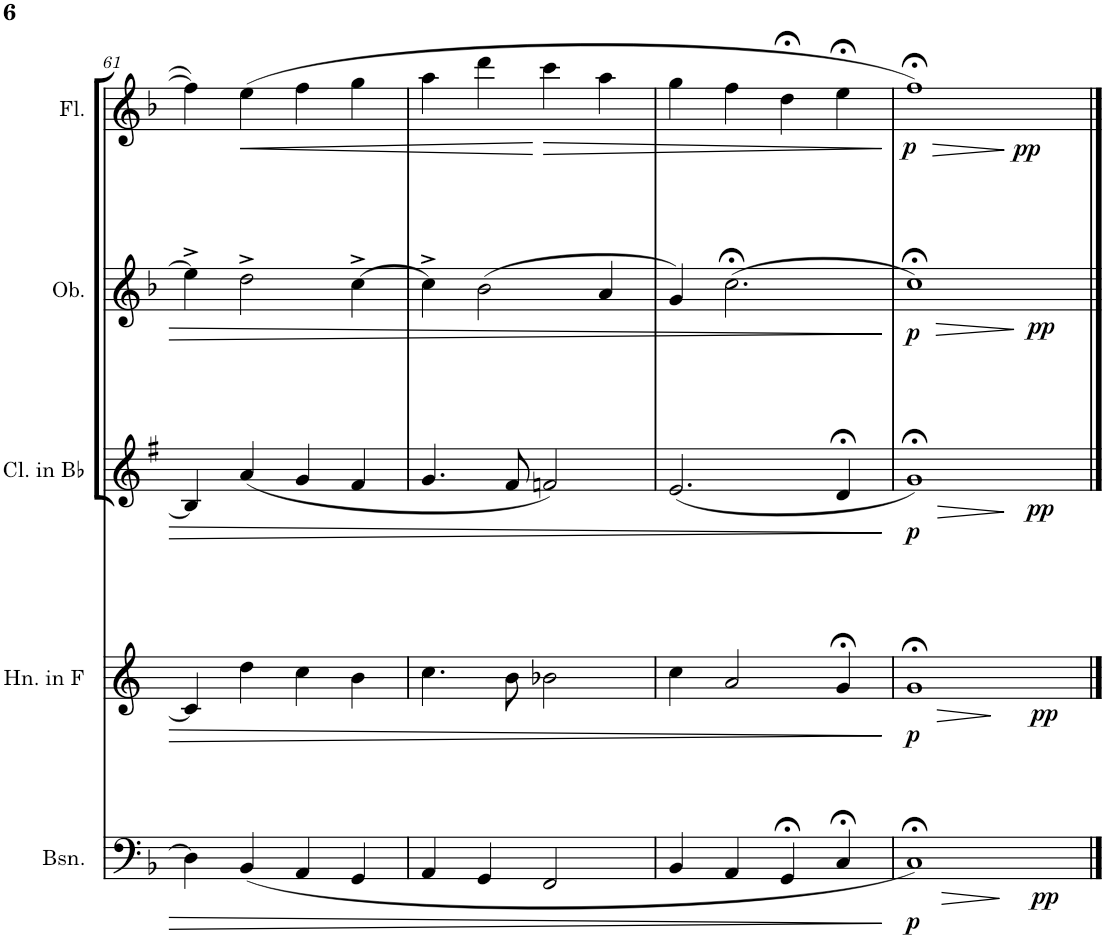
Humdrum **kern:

**kern	**dynam	**kern	**dynam	**kern	**dynam	**kern	**dynam	**kern	**dynam
*part5	*part5	*part4	*part4	*part3	*part3	*part2	*part2	*part1	*part1
*staff5	*staff5	*staff4	*staff4	*staff3	*staff3	*staff2	*staff2	*staff1	*staff1
*I"Bassoon	*	*I"Horn in F	*	*I"Clarinet in Bb	*	*I"Oboe	*	*I"Flute	*
*I'Bsn.	*	*I'Hn. in F	*	*I'Cl. in Bb	*	*I'Ob.	*	*I'Fl.	*
!!LO:PB:g=z
*clefF4	*	*clefG2	*	*clefG2	*	*clefG2	*	*clefG2	*
*	*	*Trd4c7	*	*Trd1c2	*	*	*	*	*
*k[b-]	*	*k[]	*	*k[f#]	*	*k[b-]	*	*k[b-]	*
*M4/4	*	*M4/4	*	*M4/4	*	*M4/4	*	*M4/4	*
=61	=61	=61	=61	=61	=61	=61	=61	=61	=61
4D\]	.	4c/]	.	4B/]	.	4ee^\]	.	4ff\]	.
!	!	!	!	!	!	!	!	!	!LO:HP:b
(4BB-/	.	4dd\	.	(4a/	.	2dd^\	.	(4ee\	<
4AA/	.	4cc\	.	4g/	.	.	.	4ff\	.
4GG/	.	4b\	.	4f#/	.	[4cc^\	.	4gg\	.
=62	=62	=62	=62	=62	=62	=62	=62	=62	=62
4AA/	.	4.cc\	.	4.g/	.	4cc^\]	.	4aa\	.
4GG/	.	.	.	.	.	(2b-\	.	4ddd\	.
.	.	8b\	.	8f#/	.	.	.	.	.
!	!	!	!	!	!	!	!	!	!LO:HP:n=1:b
2FF/	.	2b-X\	.	2fn/)	.	.	.	4ccc\	[ >
.	.	.	.	.	.	4a/	.	4aa\	.
=63	=63	=63	=63	=63	=63	=63	=63	=63	=63
4BB-/	.	4cc\	.	(2.e/	.	4g/)	.	4gg\	.
4AA/	.	2a/	.	.	.	(2.cc;<\	.	4ff\	.
4GG;</	.	.	.	.	.	.	.	4dd;<\	.
4C;</	.	4g;</	.	4d;</	.	.	.	4ee;<\	.
.	.	.	.	.	.	.	.	.	]
=64	=64	=64	=64	=64	=64	=64	=64	=64	=64
!	!LO:HP:b	!	!	!	!	!	!	!	!
!	!LO:DY:n=1:b	!	!LO:DY:b	!	!LO:DY:b	!	!LO:DY:b	!	!LO:DY:b
*^	*	*^	*	*^	*	*^	*	*^	*
1C;<)	2.ryy	> p	1g;<	2.ryy	p	1g;<)	2.ryy	p	1cc;<)	2.ryy	p	1ff;<)	2ryy	p
.	.	.	.	.	.	.	.	.	.	.	.	.	8ryy	.
!	!	!	!	!	!	!	!	!	!	!	!	!	!	!LO:DY:b
.	.	.	.	.	.	.	.	.	.	.	.	.	4.ryy	pp
!	!	!LO:DY:n=2:b	!	!	!LO:DY:b	!	!	!LO:DY:b	!	!	!LO:DY:b	!	!	!
.	4ryy	pp	.	4ryy	pp	.	4ryy	pp	.	4ryy	pp	.	.	.
.	.	]	.	.	.	.	.	.	.	.	.	.	.	.
*v	*v	*	*	*	*	*v	*v	*	*v	*v	*	*v	*v	*
*	*	*v	*v	*	*	*	*	*	*	*
==	==	==	==	==	==	==	==	==	==
*-	*-	*-	*-	*-	*-	*-	*-	*-	*-
